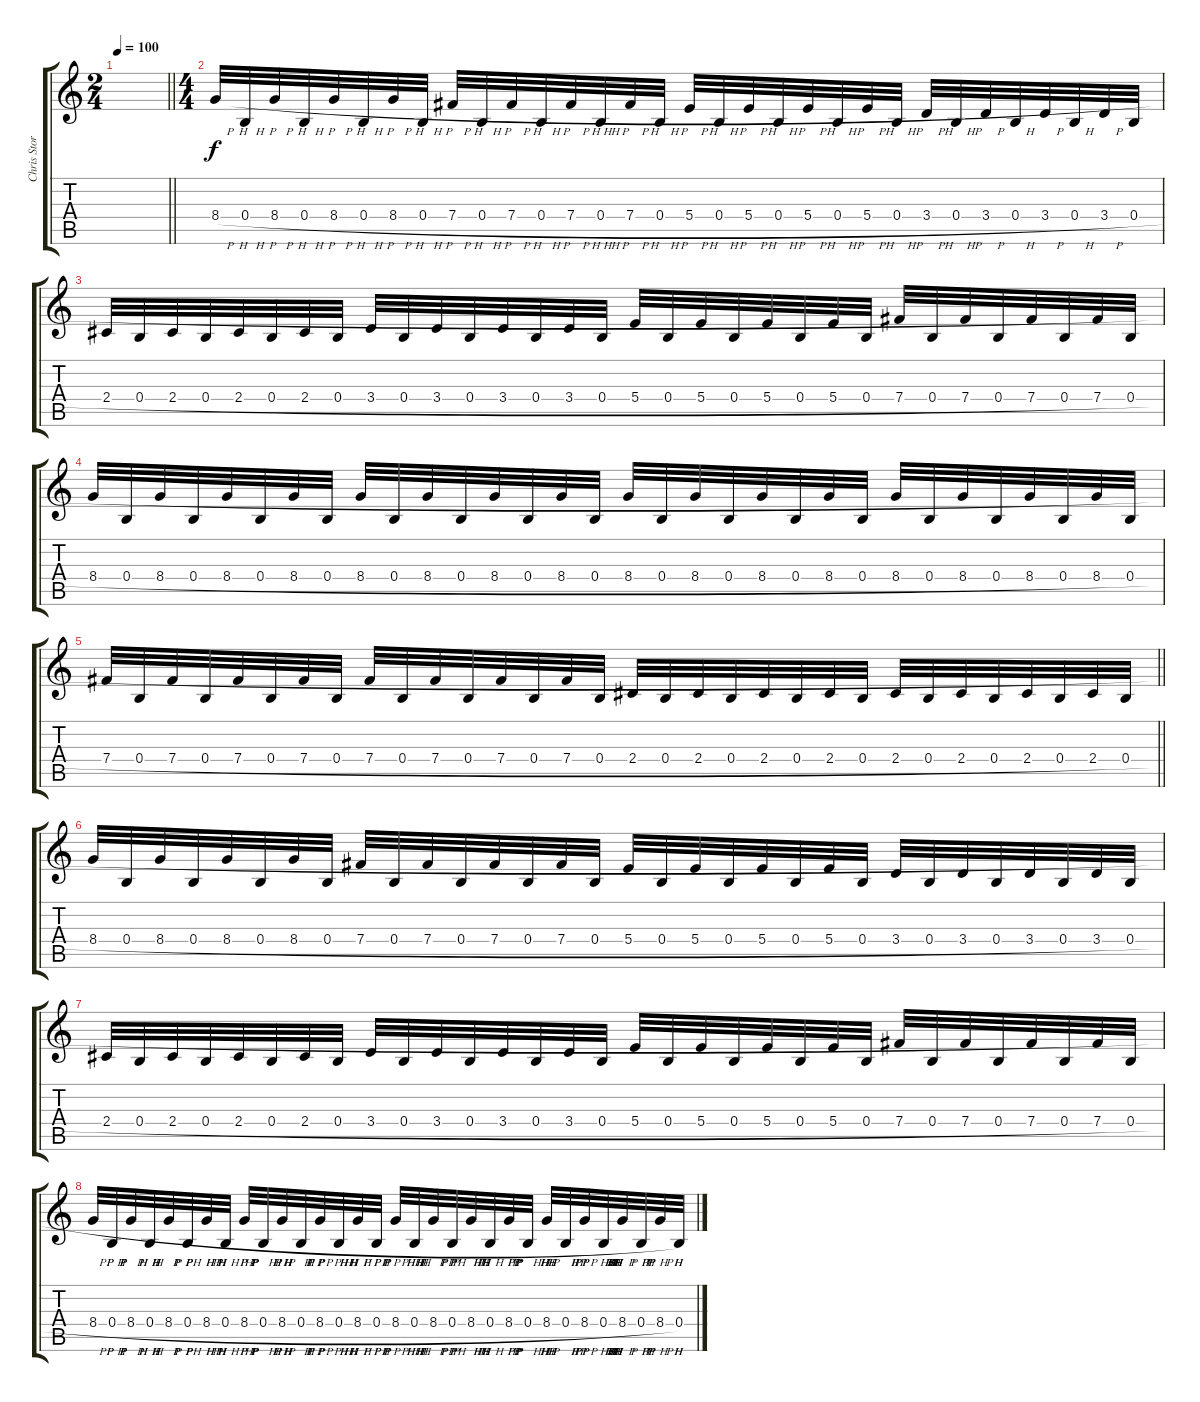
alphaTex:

\track ("Chris Storey-Lead" "Chris Stor") {instrument distortionguitar}
\staff {score tabs}
\tuning (Db4 Ab3 E3 B2 Gb2 B1) {hide}
\ts (2 4)
\tempo 100
\clef g2
\barLineRight lightlight
\ks c
|
\ts (4 4)
\section ("" "")
8.4{h}.32 0.4{h}.32 8.4{h}.32 0.4{h}.32 8.4{h}.32 0.4{h}.32 8.4{h}.32 0.4{h}.32 7.4{h}.32 0.4{h}.32 7.4{h}.32 0.4{h}.32 7.4{h}.32 0.4{h}.32 7.4{h}.32 0.4{h}.32 5.4{h}.32 0.4{h}.32 5.4{h}.32 0.4{h}.32 5.4{h}.32 0.4{h}.32 5.4{h}.32 0.4{h}.32 3.4{h}.32 0.4{h}.32 3.4{h}.32 0.4{h}.32 3.4{h}.32 0.4{h}.32 3.4{h}.32 0.4{h}.32 |
2.4{h}.32 0.4{h}.32 2.4{h}.32 0.4{h}.32 2.4{h}.32 0.4{h}.32 2.4{h}.32 0.4{h}.32 3.4{h}.32 0.4{h}.32 3.4{h}.32 0.4{h}.32 3.4{h}.32 0.4{h}.32 3.4{h}.32 0.4{h}.32 5.4{h}.32 0.4{h}.32 5.4{h}.32 0.4{h}.32 5.4{h}.32 0.4{h}.32 5.4{h}.32 0.4{h}.32 7.4{h}.32 0.4{h}.32 7.4{h}.32 0.4{h}.32 7.4{h}.32 0.4{h}.32 7.4{h}.32 0.4{h}.32 |
8.4{h}.32 0.4{h}.32 8.4{h}.32 0.4{h}.32 8.4{h}.32 0.4{h}.32 8.4{h}.32 0.4{h}.32 8.4{h}.32 0.4{h}.32 8.4{h}.32 0.4{h}.32 8.4{h}.32 0.4{h}.32 8.4{h}.32 0.4{h}.32 8.4{h}.32 0.4{h}.32 8.4{h}.32 0.4{h}.32 8.4{h}.32 0.4{h}.32 8.4{h}.32 0.4{h}.32 8.4{h}.32 0.4{h}.32 8.4{h}.32 0.4{h}.32 8.4{h}.32 0.4{h}.32 8.4{h}.32 0.4{h}.32 |
\barLineRight lightlight
7.4{h}.32 0.4{h}.32 7.4{h}.32 0.4{h}.32 7.4{h}.32 0.4{h}.32 7.4{h}.32 0.4{h}.32 7.4{h}.32 0.4{h}.32 7.4{h}.32 0.4{h}.32 7.4{h}.32 0.4{h}.32 7.4{h}.32 0.4{h}.32 2.4{h}.32 0.4{h}.32 2.4{h}.32 0.4{h}.32 2.4{h}.32 0.4{h}.32 2.4{h}.32 0.4{h}.32 2.4{h}.32 0.4{h}.32 2.4{h}.32 0.4{h}.32 2.4{h}.32 0.4{h}.32 2.4{h}.32 0.4{h}.32 |
\section ("" "")
8.4{h}.32 0.4{h}.32 8.4{h}.32 0.4{h}.32 8.4{h}.32 0.4{h}.32 8.4{h}.32 0.4{h}.32 7.4{h}.32 0.4{h}.32 7.4{h}.32 0.4{h}.32 7.4{h}.32 0.4{h}.32 7.4{h}.32 0.4{h}.32 5.4{h}.32 0.4{h}.32 5.4{h}.32 0.4{h}.32 5.4{h}.32 0.4{h}.32 5.4{h}.32 0.4{h}.32 3.4{h}.32 0.4{h}.32 3.4{h}.32 0.4{h}.32 3.4{h}.32 0.4{h}.32 3.4{h}.32 0.4{h}.32 |
2.4{h}.32 0.4{h}.32 2.4{h}.32 0.4{h}.32 2.4{h}.32 0.4{h}.32 2.4{h}.32 0.4{h}.32 3.4{h}.32 0.4{h}.32 3.4{h}.32 0.4{h}.32 3.4{h}.32 0.4{h}.32 3.4{h}.32 0.4{h}.32 5.4{h}.32 0.4{h}.32 5.4{h}.32 0.4{h}.32 5.4{h}.32 0.4{h}.32 5.4{h}.32 0.4{h}.32 7.4{h}.32 0.4{h}.32 7.4{h}.32 0.4{h}.32 7.4{h}.32 0.4{h}.32 7.4{h}.32 0.4{h}.32 |
8.4{h}.32 0.4{h}.32 8.4{h}.32 0.4{h}.32 8.4{h}.32 0.4{h}.32 8.4{h}.32 0.4{h}.32 8.4{h}.32 0.4{h}.32 8.4{h}.32 0.4{h}.32 8.4{h}.32 0.4{h}.32 8.4{h}.32 0.4{h}.32 8.4{h}.32 0.4{h}.32 8.4{h}.32 0.4{h}.32 8.4{h}.32 0.4{h}.32 8.4{h}.32 0.4{h}.32 8.4{h}.32 0.4{h}.32 8.4{h}.32 0.4{h}.32 8.4{h}.32 0.4{h}.32 8.4{h}.32 0.4{h}.32
